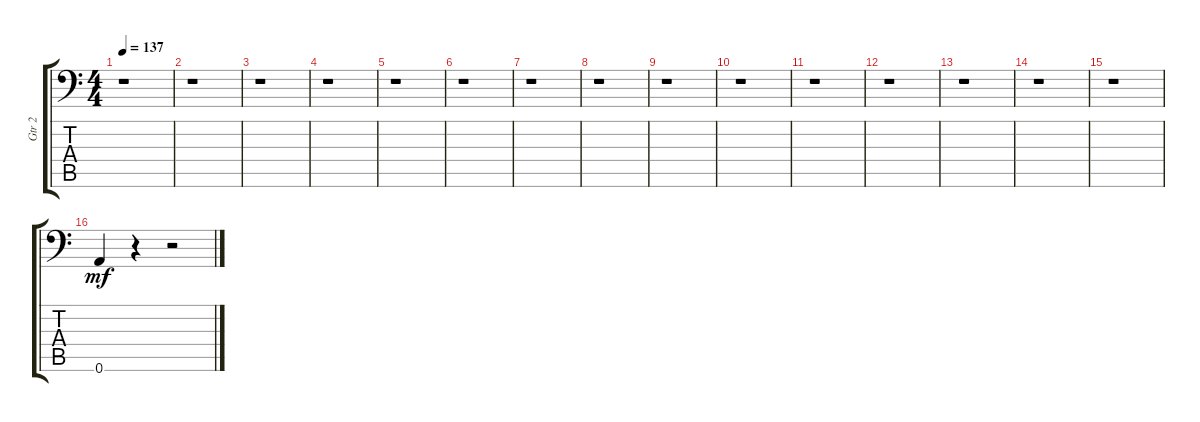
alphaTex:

\track ("Gtr 2" "Gtr 2") {instrument distortionguitar}
\staff {score tabs}
\tuning (E4 B3 G3 D3 A2 A1) {hide}
\ts (4 4)
\tempo 137
\clef f4
\ks c
r.1{dy mf} |
r.1 |
r.1 |
r.1 |
r.1 |
r.1 |
r.1 |
r.1 |
r.1 |
r.1 |
r.1 |
r.1 |
r.1 |
r.1 |
r.1 |
0.6.4 r.4 r.2
